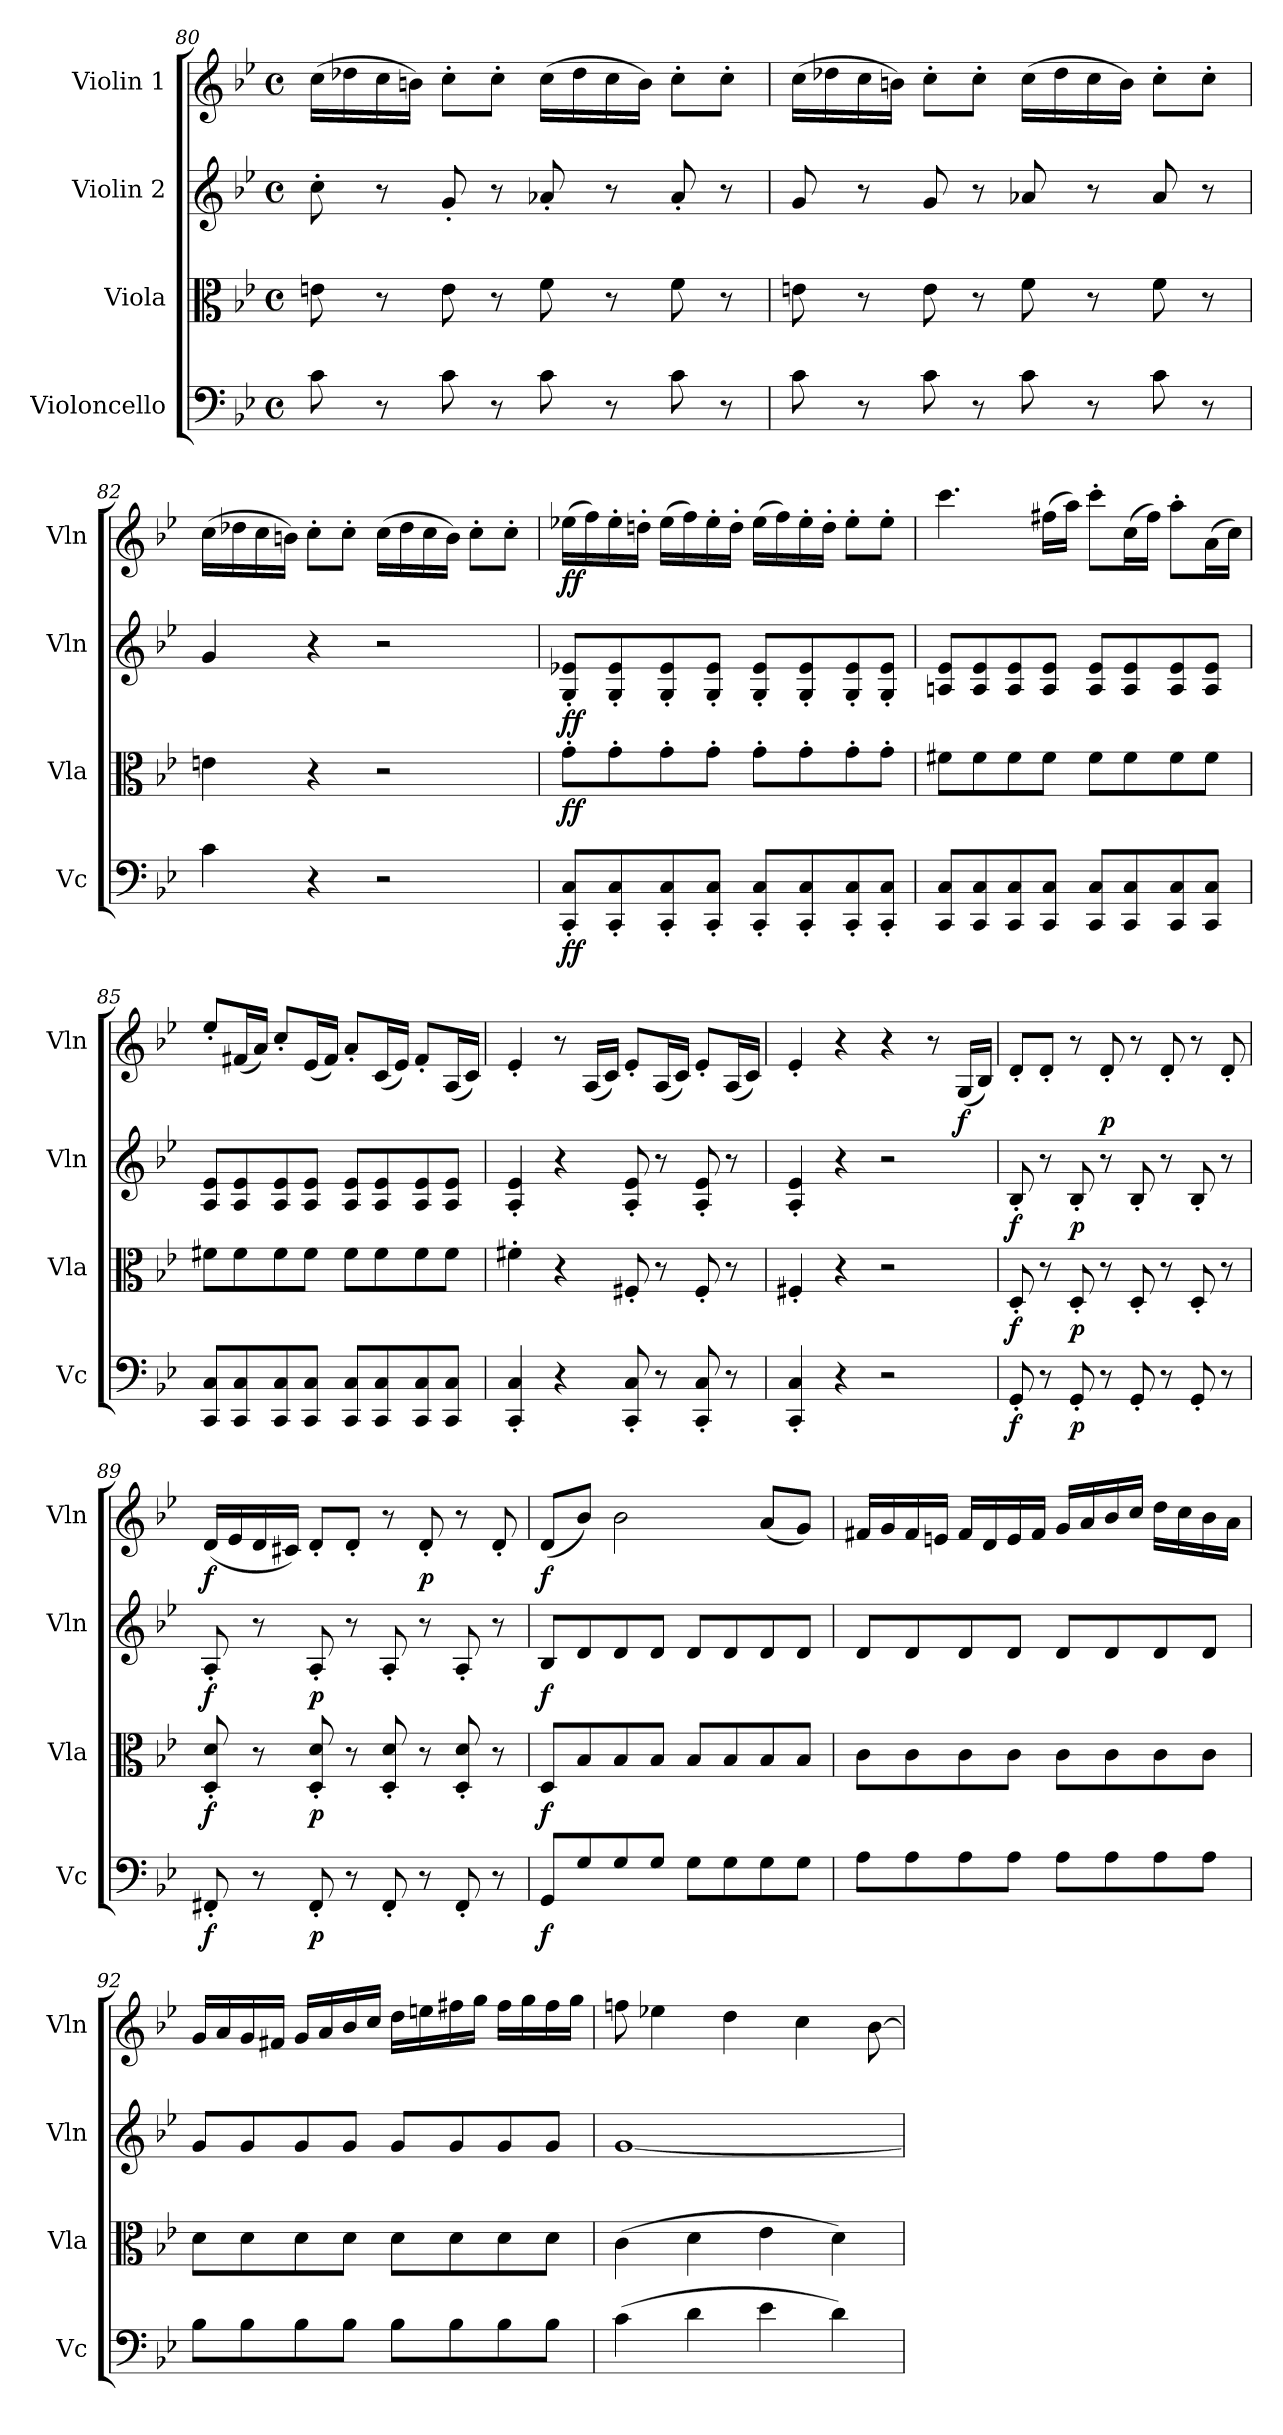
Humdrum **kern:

**kern	**dynam	**kern	**dynam	**kern	**dynam	**kern	**dynam
*part4	*part4	*part3	*part3	*part2	*part2	*part1	*part1
*staff4	*staff4	*staff3	*staff3	*staff2	*staff2	*staff1	*staff1
*I"Violoncello	*	*I"Viola	*	*I"Violin 2	*	*I"Violin 1	*
*I'Vc	*	*I'Vla	*	*I'Vln	*	*I'Vln	*
!!LO:LB:g=z
*clefF4	*	*clefC3	*	*clefG2	*	*clefG2	*
*k[b-e-]	*	*k[b-e-]	*	*k[b-e-]	*	*k[b-e-]	*
*M4/4	*	*M4/4	*	*M4/4	*	*M4/4	*
*met(c)	*	*met(c)	*	*met(c)	*	*met(c)	*
=80	=80	=80	=80	=80	=80	=80	=80
8c\	.	8en\	.	8cc'\	.	(16cc\LL	.
.	.	.	.	.	.	16dd-X\	.
8r	.	8r	.	8r	.	16cc\	.
.	.	.	.	.	.	16bn\JJ)	.
8c\	.	8e\	.	8g'/	.	8cc'\L	.
8r	.	8r	.	8r	.	8cc'\J	.
8c\	.	8f\	.	8a-X'/	.	(16cc\LL	.
.	.	.	.	.	.	16dd-\	.
8r	.	8r	.	8r	.	16cc\	.
.	.	.	.	.	.	16b\JJ)	.
8c\	.	8f\	.	8a-'/	.	8cc'\L	.
8r	.	8r	.	8r	.	8cc'\J	.
!!LO:PB:g=z
=81	=81	=81	=81	=81	=81	=81	=81
8c\	.	8en\	.	8g/	.	(16cc\LL	.
.	.	.	.	.	.	16dd-X\	.
8r	.	8r	.	8r	.	16cc\	.
.	.	.	.	.	.	16bn\JJ)	.
8c\	.	8e\	.	8g/	.	8cc'\L	.
8r	.	8r	.	8r	.	8cc'\J	.
8c\	.	8f\	.	8a-X/	.	(16cc\LL	.
.	.	.	.	.	.	16dd-\	.
8r	.	8r	.	8r	.	16cc\	.
.	.	.	.	.	.	16b\JJ)	.
8c\	.	8f\	.	8a-/	.	8cc'\L	.
8r	.	8r	.	8r	.	8cc'\J	.
=82	=82	=82	=82	=82	=82	=82	=82
4c\	.	4en\	.	4g/	.	(16cc\LL	.
.	.	.	.	.	.	16dd-X\	.
.	.	.	.	.	.	16cc\	.
.	.	.	.	.	.	16bn\JJ)	.
4r	.	4r	.	4r	.	8cc'\L	.
.	.	.	.	.	.	8cc'\J	.
2r	.	2r	.	2r	.	(16cc\LL	.
.	.	.	.	.	.	16dd-\	.
.	.	.	.	.	.	16cc\	.
.	.	.	.	.	.	16b\JJ)	.
.	.	.	.	.	.	8cc'\L	.
.	.	.	.	.	.	8cc'\J	.
=83	=83	=83	=83	=83	=83	=83	=83
!	!LO:DY:b	!	!LO:DY:b	!	!LO:DY:b	!	!LO:DY:b
8CC/' 8C/'L	ff	8g'\L	ff	8G/' 8e-X/'L	ff	(16ee-X\LL	ff
.	.	.	.	.	.	16ff\)	.
8CC/' 8C/'	.	8g'\	.	8G/' 8e-/'	.	16ee-'\	.
.	.	.	.	.	.	16ddn'\JJ	.
8CC/' 8C/'	.	8g'\	.	8G/' 8e-/'	.	(16ee-\LL	.
.	.	.	.	.	.	16ff\)	.
8CC/' 8C/'J	.	8g'\J	.	8G/' 8e-/'J	.	16ee-'\	.
.	.	.	.	.	.	16dd'\JJ	.
8CC/' 8C/'L	.	8g'\L	.	8G/' 8e-/'L	.	(16ee-\LL	.
.	.	.	.	.	.	16ff\)	.
8CC/' 8C/'	.	8g'\	.	8G/' 8e-/'	.	16ee-'\	.
.	.	.	.	.	.	16dd'\JJ	.
8CC/' 8C/'	.	8g'\	.	8G/' 8e-/'	.	8ee-'\L	.
8CC/' 8C/'J	.	8g'\J	.	8G/' 8e-/'J	.	8ee-'\J	.
!!LO:LB:g=z
=84	=84	=84	=84	=84	=84	=84	=84
8CC/ 8C/L	.	8f#X\L	.	8An/ 8e-/L	.	4.ccc\	.
8CC/ 8C/	.	8f#\	.	8A/ 8e-/	.	.	.
8CC/ 8C/	.	8f#\	.	8A/ 8e-/	.	.	.
8CC/ 8C/J	.	8f#\J	.	8A/ 8e-/J	.	(16ff#X\LL	.
.	.	.	.	.	.	16aa\JJ)	.
8CC/ 8C/L	.	8f#\L	.	8A/ 8e-/L	.	8ccc'\L	.
8CC/ 8C/	.	8f#\	.	8A/ 8e-/	.	(16cc\L	.
.	.	.	.	.	.	16ff#\JJ)	.
8CC/ 8C/	.	8f#\	.	8A/ 8e-/	.	8aa'\L	.
8CC/ 8C/J	.	8f#\J	.	8A/ 8e-/J	.	(16a\L	.
.	.	.	.	.	.	16cc\JJ)	.
!!LO:LB:g=z
=85	=85	=85	=85	=85	=85	=85	=85
8CC/ 8C/L	.	8f#X\L	.	8A/ 8e-/L	.	8ee-'/L	.
8CC/ 8C/	.	8f#\	.	8A/ 8e-/	.	(16f#X/L	.
.	.	.	.	.	.	16a/JJ)	.
8CC/ 8C/	.	8f#\	.	8A/ 8e-/	.	8cc'/L	.
8CC/ 8C/J	.	8f#\J	.	8A/ 8e-/J	.	(16e-/L	.
.	.	.	.	.	.	16f#/JJ)	.
8CC/ 8C/L	.	8f#\L	.	8A/ 8e-/L	.	8a'/L	.
8CC/ 8C/	.	8f#\	.	8A/ 8e-/	.	(16c/L	.
.	.	.	.	.	.	16e-/JJ)	.
8CC/ 8C/	.	8f#\	.	8A/ 8e-/	.	8f#'/L	.
8CC/ 8C/J	.	8f#\J	.	8A/ 8e-/J	.	(16A/L	.
.	.	.	.	.	.	16c/JJ)	.
=86	=86	=86	=86	=86	=86	=86	=86
4CC/' 4C/'	.	4f#X'\	.	4A/' 4e-/'	.	4e-'/	.
4r	.	4r	.	4r	.	8r	.
.	.	.	.	.	.	(16A/LL	.
.	.	.	.	.	.	16c/JJ)	.
8CC/' 8C/'	.	8F#X'/	.	8A/' 8e-/'	.	8e-'/L	.
8r	.	8r	.	8r	.	(16A/L	.
.	.	.	.	.	.	16c/JJ)	.
8CC/' 8C/'	.	8F#'/	.	8A/' 8e-/'	.	8e-'/L	.
8r	.	8r	.	8r	.	(16A/L	.
.	.	.	.	.	.	16c/JJ)	.
=87	=87	=87	=87	=87	=87	=87	=87
4CC/' 4C/'	.	4F#X'/	.	4A/' 4e-/'	.	4e-'/	.
4r	.	4r	.	4r	.	4r	.
2r	.	2r	.	2r	.	4r	.
.	.	.	.	.	.	8r	.
!	!	!	!	!	!	!	!LO:DY:b
.	.	.	.	.	.	(16G/LL	f
.	.	.	.	.	.	16B-/JJ)	.
=88	=88	=88	=88	=88	=88	=88	=88
!	!LO:DY:b	!	!LO:DY:b	!	!LO:DY:b	!	!
8GG'/	f	8D'/	f	8B-'/	f	8d'/L	.
8r	.	8r	.	8r	.	8d'/J	.
!	!LO:DY:b	!	!LO:DY:b	!	!LO:DY:b	!	!
8GG'/	p	8D'/	p	8B-'/	p	8r	.
!	!	!	!	!	!	!	!LO:DY:b
8r	.	8r	.	8r	.	8d'/	p
8GG'/	.	8D'/	.	8B-'/	.	8r	.
8r	.	8r	.	8r	.	8d'/	.
8GG'/	.	8D'/	.	8B-'/	.	8r	.
8r	.	8r	.	8r	.	8d'/	.
!!LO:LB:g=z
=89	=89	=89	=89	=89	=89	=89	=89
!	!LO:DY:b	!	!LO:DY:b	!	!LO:DY:b	!	!LO:DY:b
8FF#X'/	f	8D/' 8d/'	f	8A'/	f	(16d/LL	f
.	.	.	.	.	.	16e-/	.
8r	.	8r	.	8r	.	16d/	.
.	.	.	.	.	.	16c#X/JJ)	.
!	!LO:DY:b	!	!LO:DY:b	!	!LO:DY:b	!	!
8FF#'/	p	8D/' 8d/'	p	8A'/	p	8d'/L	.
8r	.	8r	.	8r	.	8d'/J	.
8FF#'/	.	8D/' 8d/'	.	8A'/	.	8r	.
!	!	!	!	!	!	!	!LO:DY:b
8r	.	8r	.	8r	.	8d'/	p
8FF#'/	.	8D/' 8d/'	.	8A'/	.	8r	.
8r	.	8r	.	8r	.	8d'/	.
=90	=90	=90	=90	=90	=90	=90	=90
!	!LO:DY:b	!	!LO:DY:b	!	!LO:DY:b	!	!LO:DY:b
8GG/L	f	8D/L	f	8B-/L	f	(8d/L	f
8G/	.	8B-/	.	8d/	.	8b-/J)	.
8G/	.	8B-/	.	8d/	.	2b-\	.
8G/J	.	8B-/J	.	8d/J	.	.	.
8G\L	.	8B-/L	.	8d/L	.	.	.
8G\	.	8B-/	.	8d/	.	.	.
8G\	.	8B-/	.	8d/	.	(8a/L	.
8G\J	.	8B-/J	.	8d/J	.	8g/J)	.
=91	=91	=91	=91	=91	=91	=91	=91
8A\L	.	8c\L	.	8d/L	.	16f#X/LL	.
.	.	.	.	.	.	16g/	.
8A\	.	8c\	.	8d/	.	16f#/	.
.	.	.	.	.	.	16en/JJ	.
8A\	.	8c\	.	8d/	.	16f#/LL	.
.	.	.	.	.	.	16d/	.
8A\J	.	8c\J	.	8d/J	.	16e/	.
.	.	.	.	.	.	16f#/JJ	.
8A\L	.	8c\L	.	8d/L	.	16g/LL	.
.	.	.	.	.	.	16a/	.
8A\	.	8c\	.	8d/	.	16b-/	.
.	.	.	.	.	.	16cc/JJ	.
8A\	.	8c\	.	8d/	.	16dd\LL	.
.	.	.	.	.	.	16cc\	.
8A\J	.	8c\J	.	8d/J	.	16b-\	.
.	.	.	.	.	.	16a\JJ	.
!!LO:LB:g=z
=92	=92	=92	=92	=92	=92	=92	=92
8B-\L	.	8d\L	.	8g/L	.	16g/LL	.
.	.	.	.	.	.	16a/	.
8B-\	.	8d\	.	8g/	.	16g/	.
.	.	.	.	.	.	16f#X/JJ	.
8B-\	.	8d\	.	8g/	.	16g/LL	.
.	.	.	.	.	.	16a/	.
8B-\J	.	8d\J	.	8g/J	.	16b-/	.
.	.	.	.	.	.	16cc/JJ	.
8B-\L	.	8d\L	.	8g/L	.	16dd\LL	.
.	.	.	.	.	.	16een\	.
8B-\	.	8d\	.	8g/	.	16ff#X\	.
.	.	.	.	.	.	16gg\JJ	.
8B-\	.	8d\	.	8g/	.	16ff#\LL	.
.	.	.	.	.	.	16gg\	.
8B-\J	.	8d\J	.	8g/J	.	16ff#\	.
.	.	.	.	.	.	16gg\JJ	.
!!LO:PB:g=z
=93	=93	=93	=93	=93	=93	=93	=93
(4c\	.	(4c\	.	[1g	.	8ffn\	.
.	.	.	.	.	.	4ee-X\	.
4d\	.	4d\	.	.	.	.	.
.	.	.	.	.	.	4dd\	.
4e-\	.	4e-\	.	.	.	.	.
.	.	.	.	.	.	4cc\	.
4d\)	.	4d\)	.	.	.	.	.
.	.	.	.	.	.	[8b-\	.
=	=	=	=	=	=	=	=
*-	*-	*-	*-	*-	*-	*-	*-
